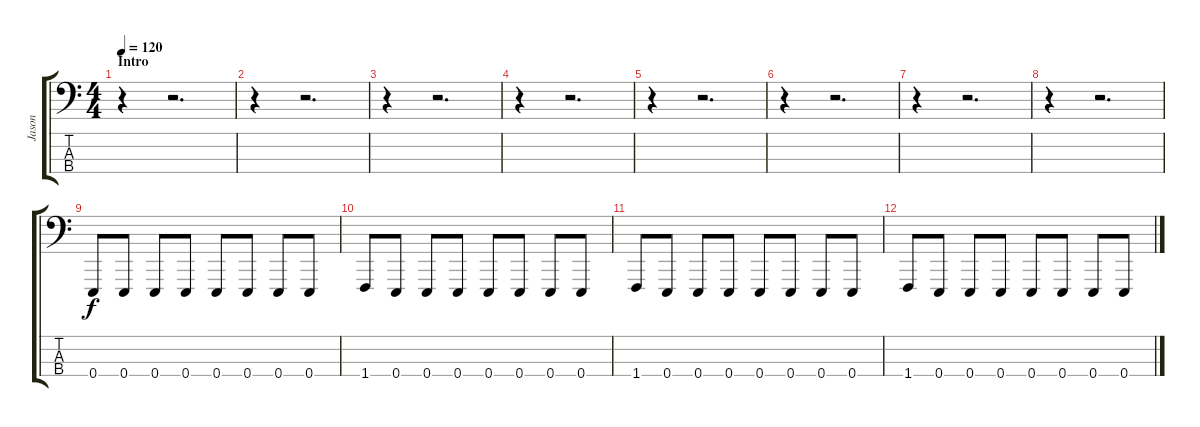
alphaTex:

\track ("Jason" "Jason") {instrument lead8bassandlead}
\staff {score tabs}
\tuning (G2 D2 A1 E1) {hide}
\ts (4 4)
\section ("" "Intro")
\tempo 120
\clef f4
\ks c
r.4{dy f instrument lead8bassandlead} r.2{d} |
r.4 r.2{d} |
r.4 r.2{d} |
r.4 r.2{d} |
r.4 r.2{d} |
r.4 r.2{d} |
r.4 r.2{d} |
r.4 r.2{d} |
0.4.8 0.4.8 0.4.8 0.4.8 0.4.8 0.4.8 0.4.8 0.4.8 |
1.4.8 0.4.8 0.4.8 0.4.8 0.4.8 0.4.8 0.4.8 0.4.8 |
1.4.8 0.4.8 0.4.8 0.4.8 0.4.8 0.4.8 0.4.8 0.4.8 |
1.4.8 0.4.8 0.4.8 0.4.8 0.4.8 0.4.8 0.4.8 0.4.8
